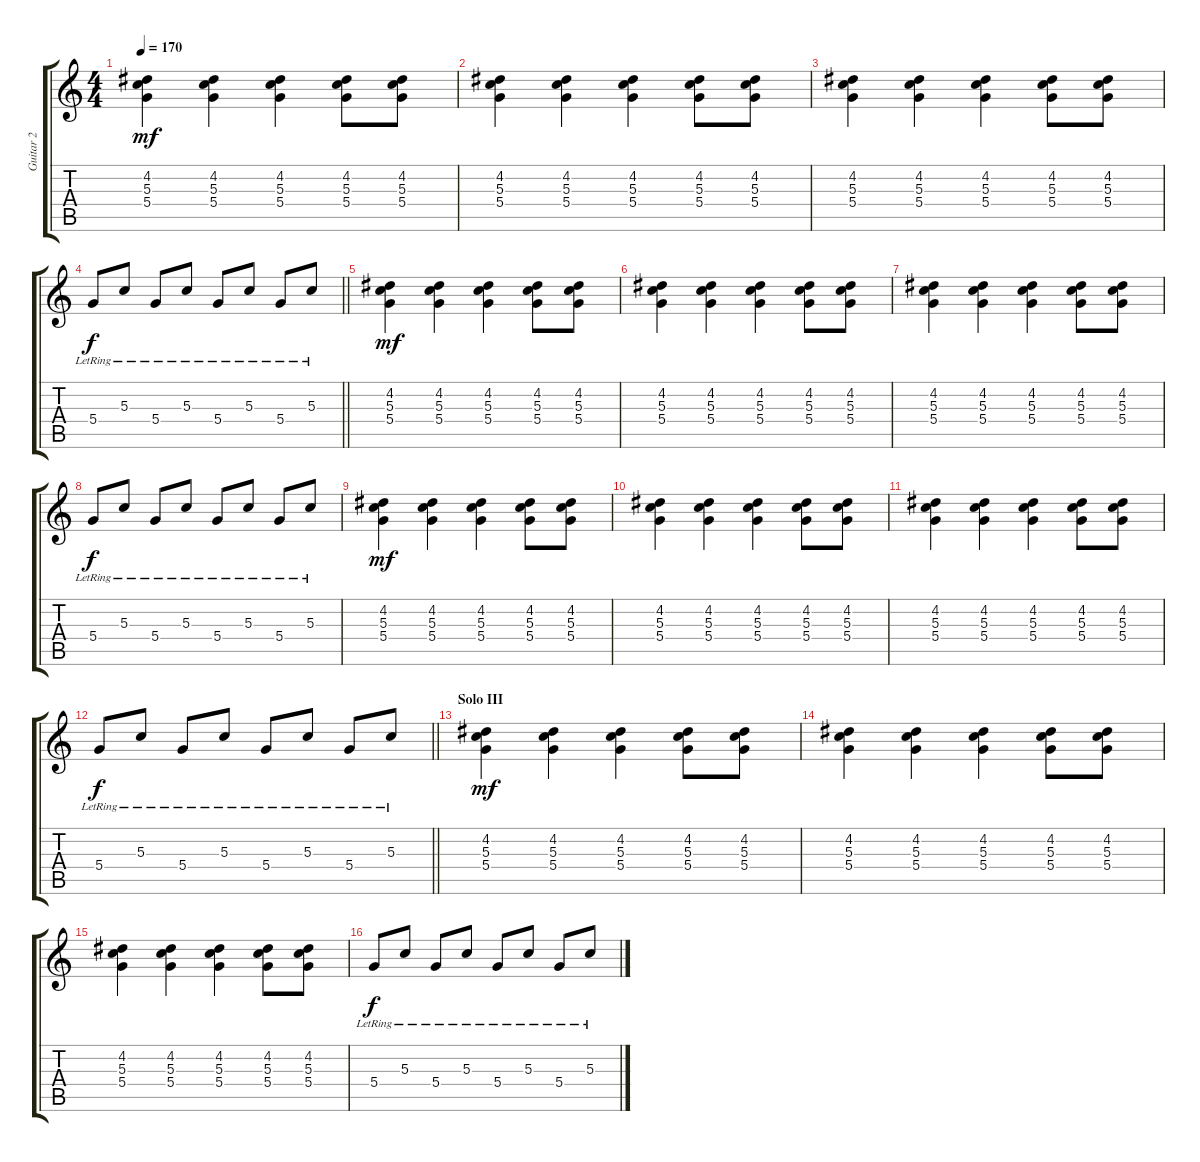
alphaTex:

\track ("Guitar 2" "Guitar 2") {instrument distortionguitar}
\staff {score tabs}
\tuning (E4 B3 G3 D3 A2 E2) {hide}
\ts (4 4)
\tempo 170
\clef g2
\ks c
(4.2 5.3 5.4).4{dy mf volume 12} (4.2 5.3 5.4).4 (4.2 5.3 5.4).4 (4.2 5.3 5.4).8 (4.2 5.3 5.4).8 |
(4.2 5.3 5.4).4 (4.2 5.3 5.4).4 (4.2 5.3 5.4).4 (4.2 5.3 5.4).8 (4.2 5.3 5.4).8 |
(4.2 5.3 5.4).4 (4.2 5.3 5.4).4 (4.2 5.3 5.4).4 (4.2 5.3 5.4).8 (4.2 5.3 5.4).8 |
\barLineRight lightlight
5.4{lr}.8{dy f} 5.3{lr}.8 5.4{lr}.8 5.3{lr}.8 5.4{lr}.8 5.3{lr}.8 5.4{lr}.8 5.3{lr}.8 |
(4.2 5.3 5.4).4{dy mf volume 12} (4.2 5.3 5.4).4 (4.2 5.3 5.4).4 (4.2 5.3 5.4).8 (4.2 5.3 5.4).8 |
(4.2 5.3 5.4).4 (4.2 5.3 5.4).4 (4.2 5.3 5.4).4 (4.2 5.3 5.4).8 (4.2 5.3 5.4).8 |
(4.2 5.3 5.4).4 (4.2 5.3 5.4).4 (4.2 5.3 5.4).4 (4.2 5.3 5.4).8 (4.2 5.3 5.4).8 |
5.4{lr}.8{dy f} 5.3{lr}.8 5.4{lr}.8 5.3{lr}.8 5.4{lr}.8 5.3{lr}.8 5.4{lr}.8 5.3{lr}.8 |
(4.2 5.3 5.4).4{dy mf volume 12} (4.2 5.3 5.4).4 (4.2 5.3 5.4).4 (4.2 5.3 5.4).8 (4.2 5.3 5.4).8 |
(4.2 5.3 5.4).4 (4.2 5.3 5.4).4 (4.2 5.3 5.4).4 (4.2 5.3 5.4).8 (4.2 5.3 5.4).8 |
(4.2 5.3 5.4).4 (4.2 5.3 5.4).4 (4.2 5.3 5.4).4 (4.2 5.3 5.4).8 (4.2 5.3 5.4).8 |
\barLineRight lightlight
5.4{lr}.8{dy f} 5.3{lr}.8 5.4{lr}.8 5.3{lr}.8 5.4{lr}.8 5.3{lr}.8 5.4{lr}.8 5.3{lr}.8 |
\section ("" "Solo III")
(4.2 5.3 5.4).4{dy mf volume 12} (4.2 5.3 5.4).4 (4.2 5.3 5.4).4 (4.2 5.3 5.4).8 (4.2 5.3 5.4).8 |
(4.2 5.3 5.4).4 (4.2 5.3 5.4).4 (4.2 5.3 5.4).4 (4.2 5.3 5.4).8 (4.2 5.3 5.4).8 |
(4.2 5.3 5.4).4 (4.2 5.3 5.4).4 (4.2 5.3 5.4).4 (4.2 5.3 5.4).8 (4.2 5.3 5.4).8 |
5.4{lr}.8{dy f} 5.3{lr}.8 5.4{lr}.8 5.3{lr}.8 5.4{lr}.8 5.3{lr}.8 5.4{lr}.8 5.3{lr}.8
